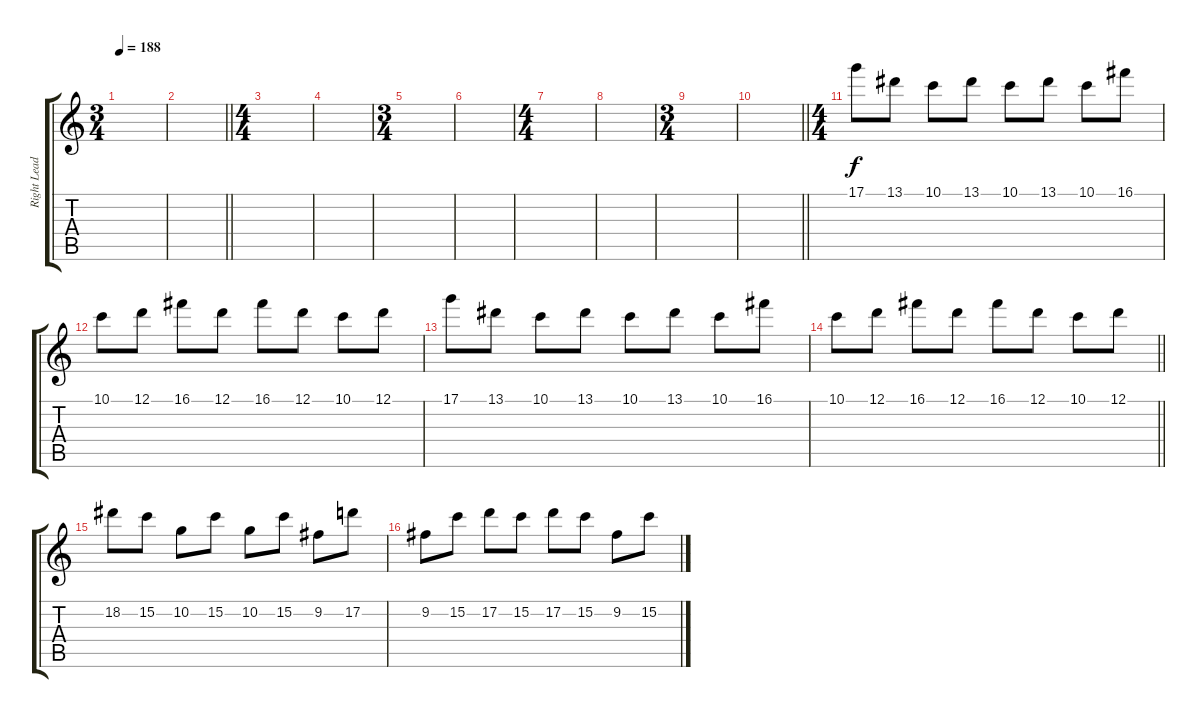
\track ("Right Lead 1" "Right Lead") {instrument distortionguitar}
\staff {score tabs}
\tuning (D4 A3 F3 C3 G2 C2) {hide}
\ts (3 4)
\section ("" "")
\tempo 188
\clef g2
\ks c
|
\barLineRight lightlight
|
\ts (4 4)
\section ("" "")
|
|
\ts (3 4)
|
|
\ts (4 4)
|
|
\ts (3 4)
|
\barLineRight lightlight
|
\ts (4 4)
\section ("" "")
17.1.8 13.1.8 10.1.8 13.1.8 10.1.8 13.1.8 10.1.8 16.1.8 |
10.1.8 12.1.8 16.1.8 12.1.8 16.1.8 12.1.8 10.1.8 12.1.8 |
17.1.8 13.1.8 10.1.8 13.1.8 10.1.8 13.1.8 10.1.8 16.1.8 |
\barLineRight lightlight
10.1.8 12.1.8 16.1.8 12.1.8 16.1.8 12.1.8 10.1.8 12.1.8 |
\section ("" "")
18.2.8 15.2.8 10.2.8 15.2.8 10.2.8 15.2.8 9.2.8 17.2.8 |
9.2.8 15.2.8 17.2.8 15.2.8 17.2.8 15.2.8 9.2.8 15.2.8
